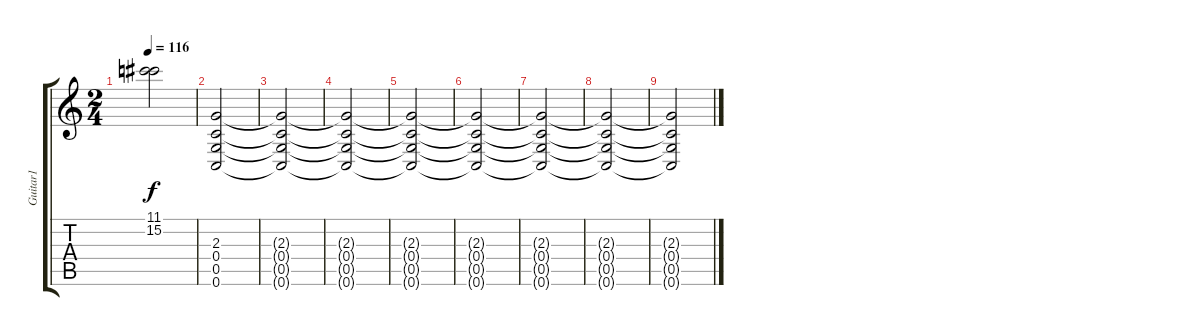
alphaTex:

\track ("Guitar1" "Guitar1") {instrument distortionguitar}
\staff {score tabs}
\tuning (D4 A3 F3 C3 G2 C2) {hide}
\ts (2 4)
\tempo 116
\clef g2
\ks c
(11.1 15.2).2{dy f} |
(2.3 0.4 0.5 0.6).2 |
(2.3{t} 0.4{t} 0.5{t} 0.6{t}).2 |
(2.3{t} 0.4{t} 0.5{t} 0.6{t}).2 |
(2.3{t} 0.4{t} 0.5{t} 0.6{t}).2 |
(2.3{t} 0.4{t} 0.5{t} 0.6{t}).2 |
(2.3{t} 0.4{t} 0.5{t} 0.6{t}).2 |
(2.3{t} 0.4{t} 0.5{t} 0.6{t}).2 |
(2.3{t} 0.4{t} 0.5{t} 0.6{t}).2
